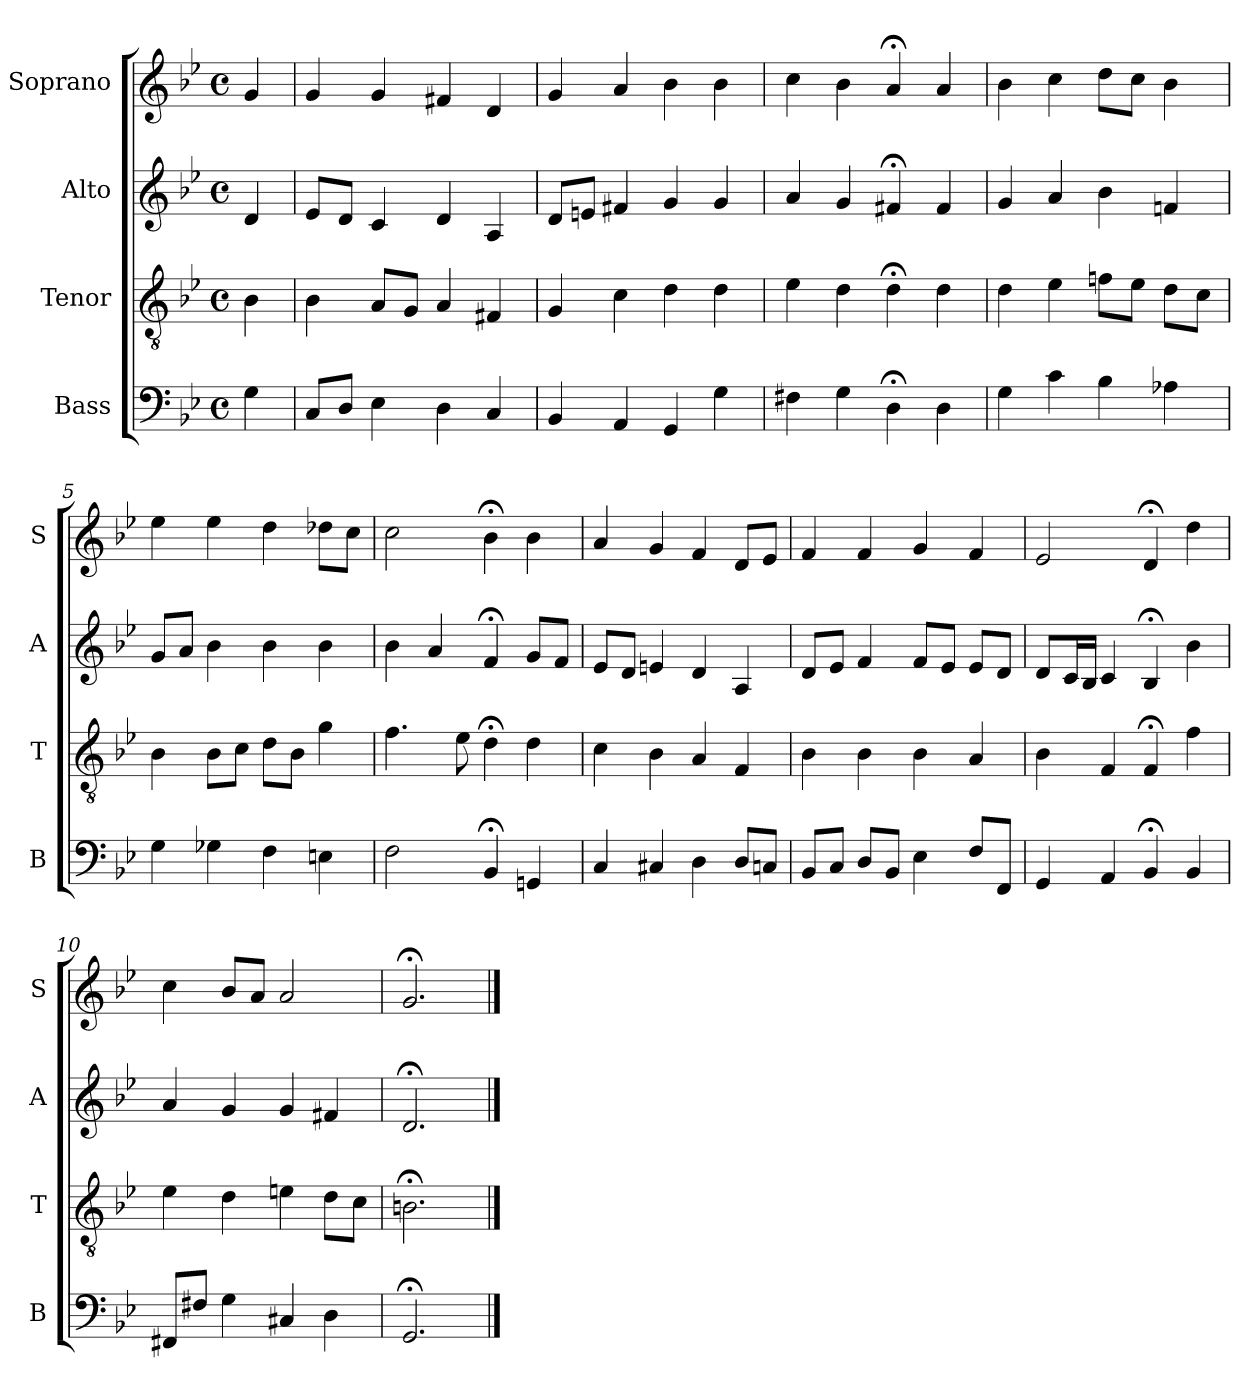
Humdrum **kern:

**kern	**kern	**kern	**kern
*part4	*part3	*part2	*part1
*staff4	*staff3	*staff2	*staff1
*I"Bass	*I"Tenor	*I"Alto	*I"Soprano
*I'B	*I'T	*I'A	*I'S
*clefF4	*clefGv2	*clefG2	*clefG2
*k[b-e-]	*k[b-e-]	*k[b-e-]	*k[b-e-]
*g:	*g:	*g:	*g:
*M4/4	*M4/4	*M4/4	*M4/4
*met(c)	*met(c)	*met(c)	*met(c)
*MM100	*MM100	*MM100	*MM100
=	=	=	=
4G	4B-	4d	4g
=1	=1	=1	=1
8CL	4B-	8e-L	4g
8DJ	.	8dJ	.
4E-	8AL	4c	4g
.	8GJ	.	.
4D	4A	4d	4f#X
4C	4F#Xi	4Ai	4d
=2	=2	=2	=2
4BB-	4Gi	8diL	4g
.	.	8enJ	.
4AA	4c	4f#X	4a
4GG	4d	4g	4b-
4G	4d	4g	4b-
=3	=3	=3	=3
4F#X	4e-	4a	4cc
4G	4d	4g	4b-
4D;<	4d;<	4f#X;<	4a;<
4D	4d	4f#	4a
=4	=4	=4	=4
4G	4d	4g	4b-
4c	4e-	4a	4cc
4B-	8fnL	4b-	8ddL
.	8e-J	.	8ccJ
4A-X	8dL	4fn	4b-
.	8cJ	.	.
=5	=5	=5	=5
4G	4B-	8gL	4ee-
.	.	8aJ	.
4G-X	8B-L	4b-	4ee-
.	8cJ	.	.
4F	8dL	4b-	4dd
.	8B-J	.	.
4En	4g	4b-	8dd-XL
.	.	.	8ccJ
=6	=6	=6	=6
2F	4.f	4b-	2cc
.	.	4a	.
.	8e-	.	.
4BB-;<	4d;<	4f;<	4b-;<
4GGn	4d	8gL	4b-
.	.	8fJ	.
=7	=7	=7	=7
4C	4c	8e-L	4a
.	.	8dJ	.
4C#X	4B-	4en	4g
4D	4A	4d	4f
8DL	4F	4A	8dL
8CnJ	.	.	8e-J
=8	=8	=8	=8
8BB-L	4B-	8dL	4f
8CJ	.	8e-J	.
8DL	4B-	4f	4f
8BB-J	.	.	.
4E-	4B-	8fL	4g
.	.	8e-J	.
8FL	4A	8e-L	4f
8FFJ	.	8dJ	.
=9	=9	=9	=9
4GG	4B-	8dL	2e-
.	.	16cL	.
.	.	16B-JJ	.
4AA	4F	4c	.
4BB-;<	4F;<	4B-;<	4d;<
4BB-	4f	4b-	4dd
=10	=10	=10	=10
8FF#XL	4e-	4a	4cc
8F#XJ	.	.	.
4G	4d	4g	8b-L
.	.	.	8aJ
4C#X	4en	4g	2a
4D	8dL	4f#X	.
.	8cJ	.	.
=11	=11	=11	=11
2.GG;<	2.Bn;<	2.d;<	2.g;<
==	==	==	==
*-	*-	*-	*-
